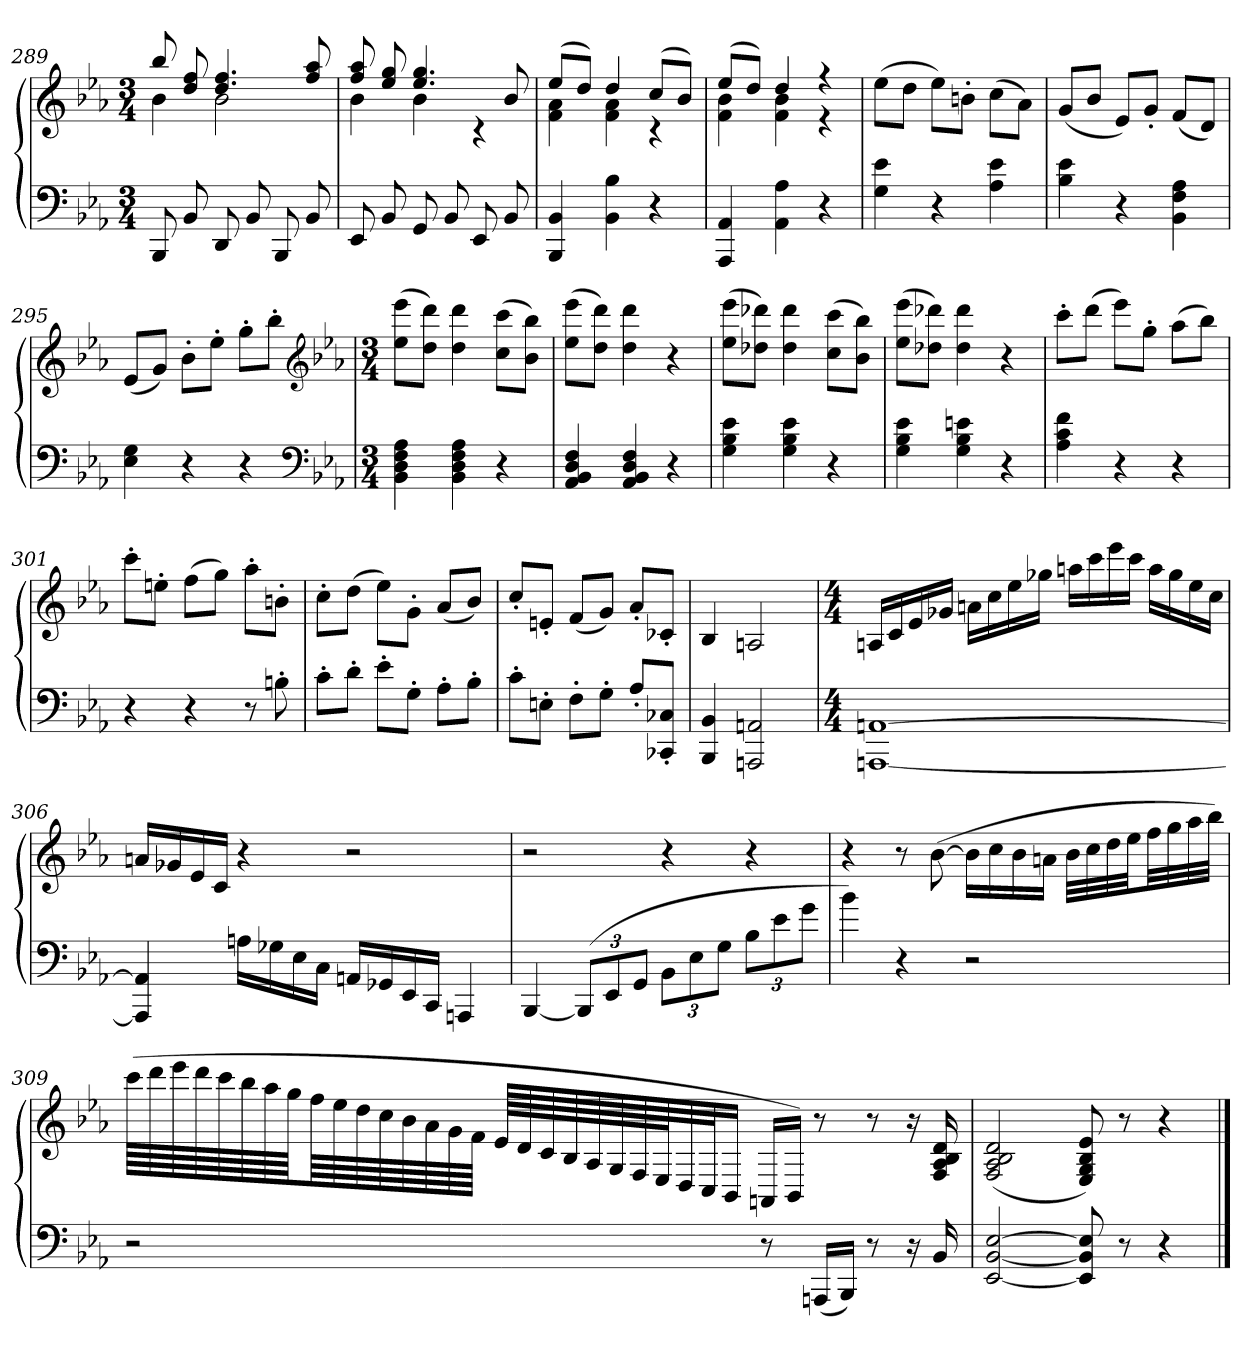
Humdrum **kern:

**kern	**kern
*part1	*part1
*staff2	*staff1
*clefF4	*clefG2
*k[b-e-a-]	*k[b-e-a-]
*E-:	*E-:
*M3/4	*M3/4
=289	=289
*	*^
8BBB-	8bb-	4b-
8BB-	8dd 8ff	.
8DD	4.dd 4.ff	2b-
8BB-	.	.
8BBB-	.	.
8BB-	8ff 8aa-	.
=290	=290	=290
8EE-	8ff 8aa-	4b-
8BB-	8ee- 8gg	.
8GG	4.ee- 4.gg	4b-
8BB-	.	.
8EE-	.	4r
8BB-	8b-	.
=291	=291	=291
4BBB- 4BB-	(8ee-L	4f 4a-
.	8ddJ)	.
4BB- 4B-	4dd	4f 4a-
4r	(8ccL	4r
.	8b-J)	.
=292	=292	=292
4AAA- 4AA-	(8ee-L	4f 4b-
.	8ddJ)	.
4AA- 4A-	4dd	4f 4b-
4r	4r	4r
*	*v	*v
=293	=293
4G 4e-	(8ee-L
.	8ddJ
4r	8ee-L)
.	8bn'J
4A- 4e-	(8ccL
.	8a-J)
=294	=294
4B- 4e-	(8gL
.	8b-J
4r	8e-L)
.	8g'J
4BB- 4F 4A-	(8fL
.	8dJ)
=295	=295
4E- 4G	(8e-L
.	8gJ)
4r	8b-'L
.	8ee-'J
4r	8gg'L
.	8bb-'J
*clefF4	*clefG2
*k[b-e-a-]	*k[b-e-a-]
*E-:	*E-:
=296	=296
*M3/4	*M3/4
4BB- 4D 4F 4A-	(8ee- 8eee-L
.	8dd 8dddJ)
4BB- 4D 4F 4A-	4dd 4ddd
4r	(8cc 8cccL
.	8b- 8bb-J)
=297	=297
4AA- 4BB- 4D 4F	(8ee- 8eee-L
.	8dd 8dddJ)
4AA- 4BB- 4D 4F	4dd 4ddd
4r	4r
=298	=298
4G 4B- 4e-	(8ee- 8eee-L
.	8dd-X 8ddd-XJ)
4G 4B- 4e-	4dd- 4ddd-
4r	(8cc 8cccL
.	8b- 8bb-J)
=299	=299
4G 4B- 4e-	(8ee- 8eee-L
.	8dd-X 8ddd-XJ)
4G 4B- 4en	4dd- 4ddd-
4r	4r
=300	=300
4A- 4c 4f	8ccc'L
.	(8dddJ
4r	8eee-L)
.	8gg'J
4r	(8aa-L
.	8bb-J)
=301	=301
4r	8ccc'L
.	8een'J
4r	(8ffL
.	8ggJ)
8r	8aa-'L
8Bn'	8bn'J
=302	=302
8c'L	8cc'L
8d'J	(8ddJ
8e-'L	8ee-L)
8G'J	8g'J
8A-'L	(8a-L
8B-'J	8b-J)
=303	=303
8c'L	8cc'L
8En'J	8en'J
8F'L	(8fL
8G'J	8gJ)
8A-'L	8a-'L
8CC-X' 8C-X'J	8c-X'J
=304	=304
4BBB- 4BB-	4B-
2AAAn 2AAn	2An
=305	=305
*M4/4	*M4/4
[1AAAn [1AAn	16AnLL
.	16c
.	16e-
.	16g-XJJ
.	16anLL
.	16cc
.	16ee-
.	16gg-XJJ
.	16aanLL
.	16ccc
.	16eee-
.	16cccJJ
.	16aaLL
.	16gg-
.	16ee-
.	16ccJJ
=306	=306
4AAA] 4AA]	16anLL
.	16g-X
.	16e-
.	16cJJ
16AnLL	4r
16G-X	.
16E-	.
16CJJ	.
16AAnLL	2r
16GG-X	.
16EE-	.
16CCJJ	.
4AAAn	.
=307	=307
[4BBB-	2r
(12BBB-L]	.
12EE-	.
12GGJ	.
12BB-L	4r
12E-	.
12GJ	.
12B-L	4r
12e-	.
12gJ	.
=308	=308
4b-)	4r
4r	8r
.	([8b-
2r	16b-LL]
.	16cc
.	16b-
.	16anJJ
.	32b-LLL
.	32cc
.	32dd
.	32ee-JJ
.	32ffLL
.	32gg
.	32aa-
.	32bb-JJJ)
=309	=309
2r	(64cccLLLL
.	64ddd
.	64eee-
.	64ddd
.	64ccc
.	64bb-
.	64aa-
.	64ggJJJ
.	64ffLLL
.	64ee-
.	64dd
.	64cc
.	64b-
.	64a-
.	64g
.	64fJJJJ
.	64e-LLLL
.	64d
.	64c
.	64B-
.	64A-
.	64G
.	64F
.	64E-J
.	32D
.	32CJ
.	16BB-JJ
8r	16AAnLL
.	16BB-JJ)
(16AAAnLL	8r
16BBB-JJ)	.
8r	8r
16r	16r
16BB-	16F 16A- 16B- 16d
=310	=310
[2EE- [2BB- [2E-	(2F 2A- 2B- 2d
8EE-] 8BB-] 8E-]	8E- 8G 8B- 8e-)
8r	8r
4r	4r
==	==
*-	*-
